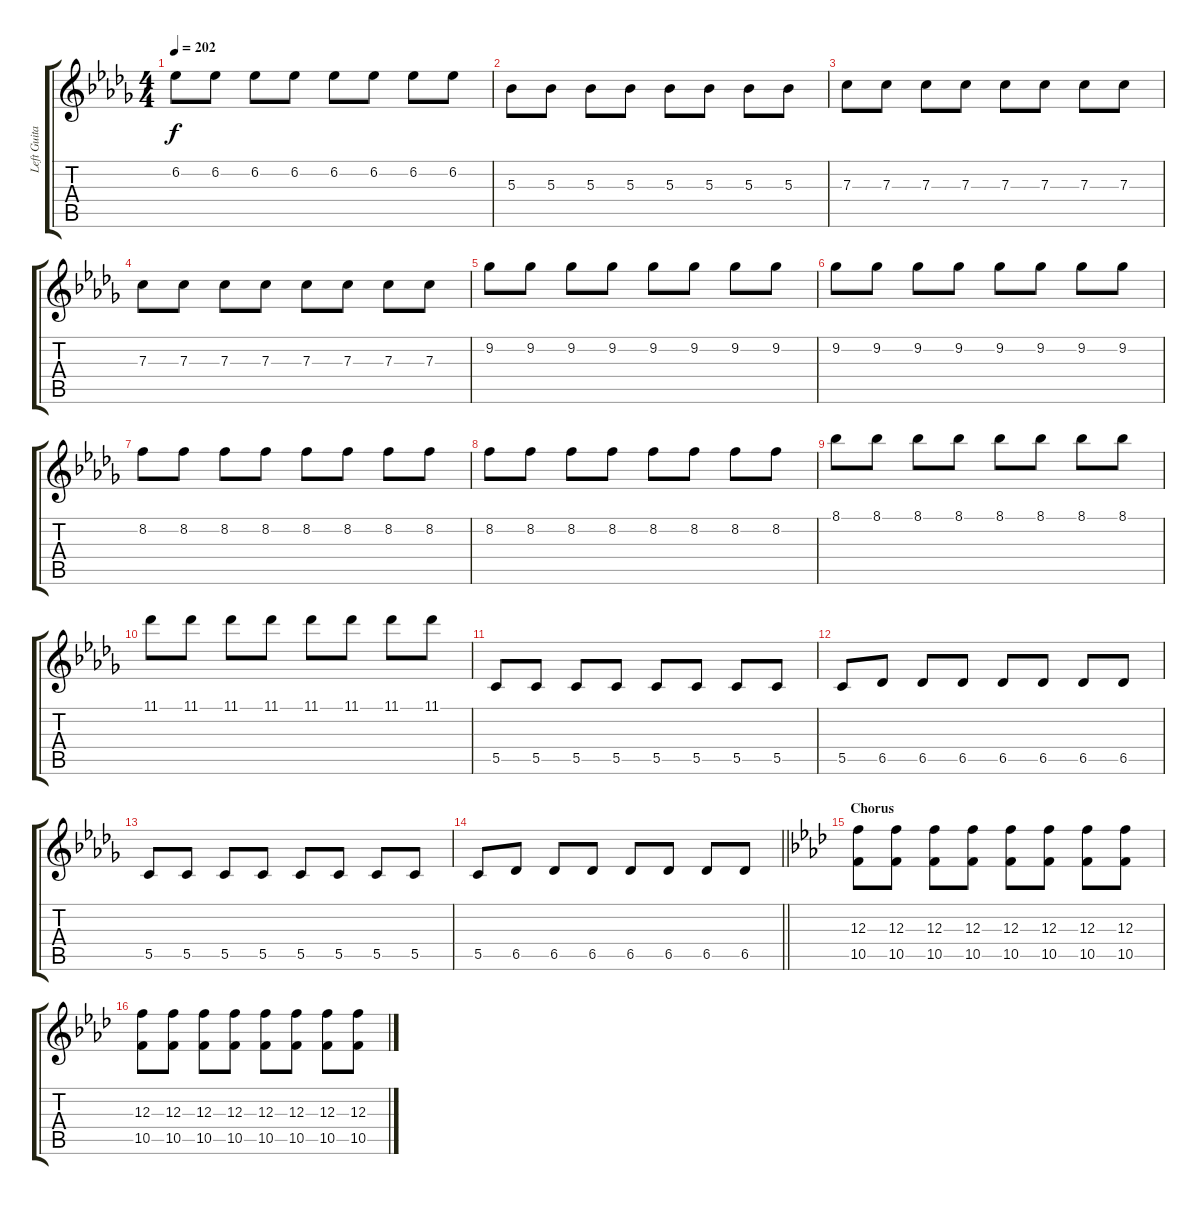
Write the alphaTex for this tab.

\track ("Left Guitar" "Left Guita") {instrument overdrivenguitar}
\staff {score tabs}
\tuning (D4 A3 F3 C3 G2 C2) {hide}
\ts (4 4)
\tempo 202
\clef g2
\ks db
6.2.8{dy f} 6.2.8 6.2.8 6.2.8 6.2.8 6.2.8 6.2.8 6.2.8 |
5.3.8 5.3.8 5.3.8 5.3.8 5.3.8 5.3.8 5.3.8 5.3.8 |
7.3.8 7.3.8 7.3.8 7.3.8 7.3.8 7.3.8 7.3.8 7.3.8 |
7.3.8 7.3.8 7.3.8 7.3.8 7.3.8 7.3.8 7.3.8 7.3.8 |
9.2.8 9.2.8 9.2.8 9.2.8 9.2.8 9.2.8 9.2.8 9.2.8 |
9.2.8 9.2.8 9.2.8 9.2.8 9.2.8 9.2.8 9.2.8 9.2.8 |
8.2.8 8.2.8 8.2.8 8.2.8 8.2.8 8.2.8 8.2.8 8.2.8 |
8.2.8 8.2.8 8.2.8 8.2.8 8.2.8 8.2.8 8.2.8 8.2.8 |
8.1.8 8.1.8 8.1.8 8.1.8 8.1.8 8.1.8 8.1.8 8.1.8 |
11.1.8 11.1.8 11.1.8 11.1.8 11.1.8 11.1.8 11.1.8 11.1.8 |
5.5.8 5.5.8 5.5.8 5.5.8 5.5.8 5.5.8 5.5.8 5.5.8 |
5.5.8 6.5.8 6.5.8 6.5.8 6.5.8 6.5.8 6.5.8 6.5.8 |
5.5.8 5.5.8 5.5.8 5.5.8 5.5.8 5.5.8 5.5.8 5.5.8 |
\barLineRight lightlight
5.5.8 6.5.8 6.5.8 6.5.8 6.5.8 6.5.8 6.5.8 6.5.8 |
\section ("" "Chorus")
\ks ab
(12.3 10.5).8 (12.3 10.5).8 (12.3 10.5).8 (12.3 10.5).8 (12.3 10.5).8 (12.3 10.5).8 (12.3 10.5).8 (12.3 10.5).8 |
(12.3 10.5).8 (12.3 10.5).8 (12.3 10.5).8 (12.3 10.5).8 (12.3 10.5).8 (12.3 10.5).8 (12.3 10.5).8 (12.3 10.5).8
